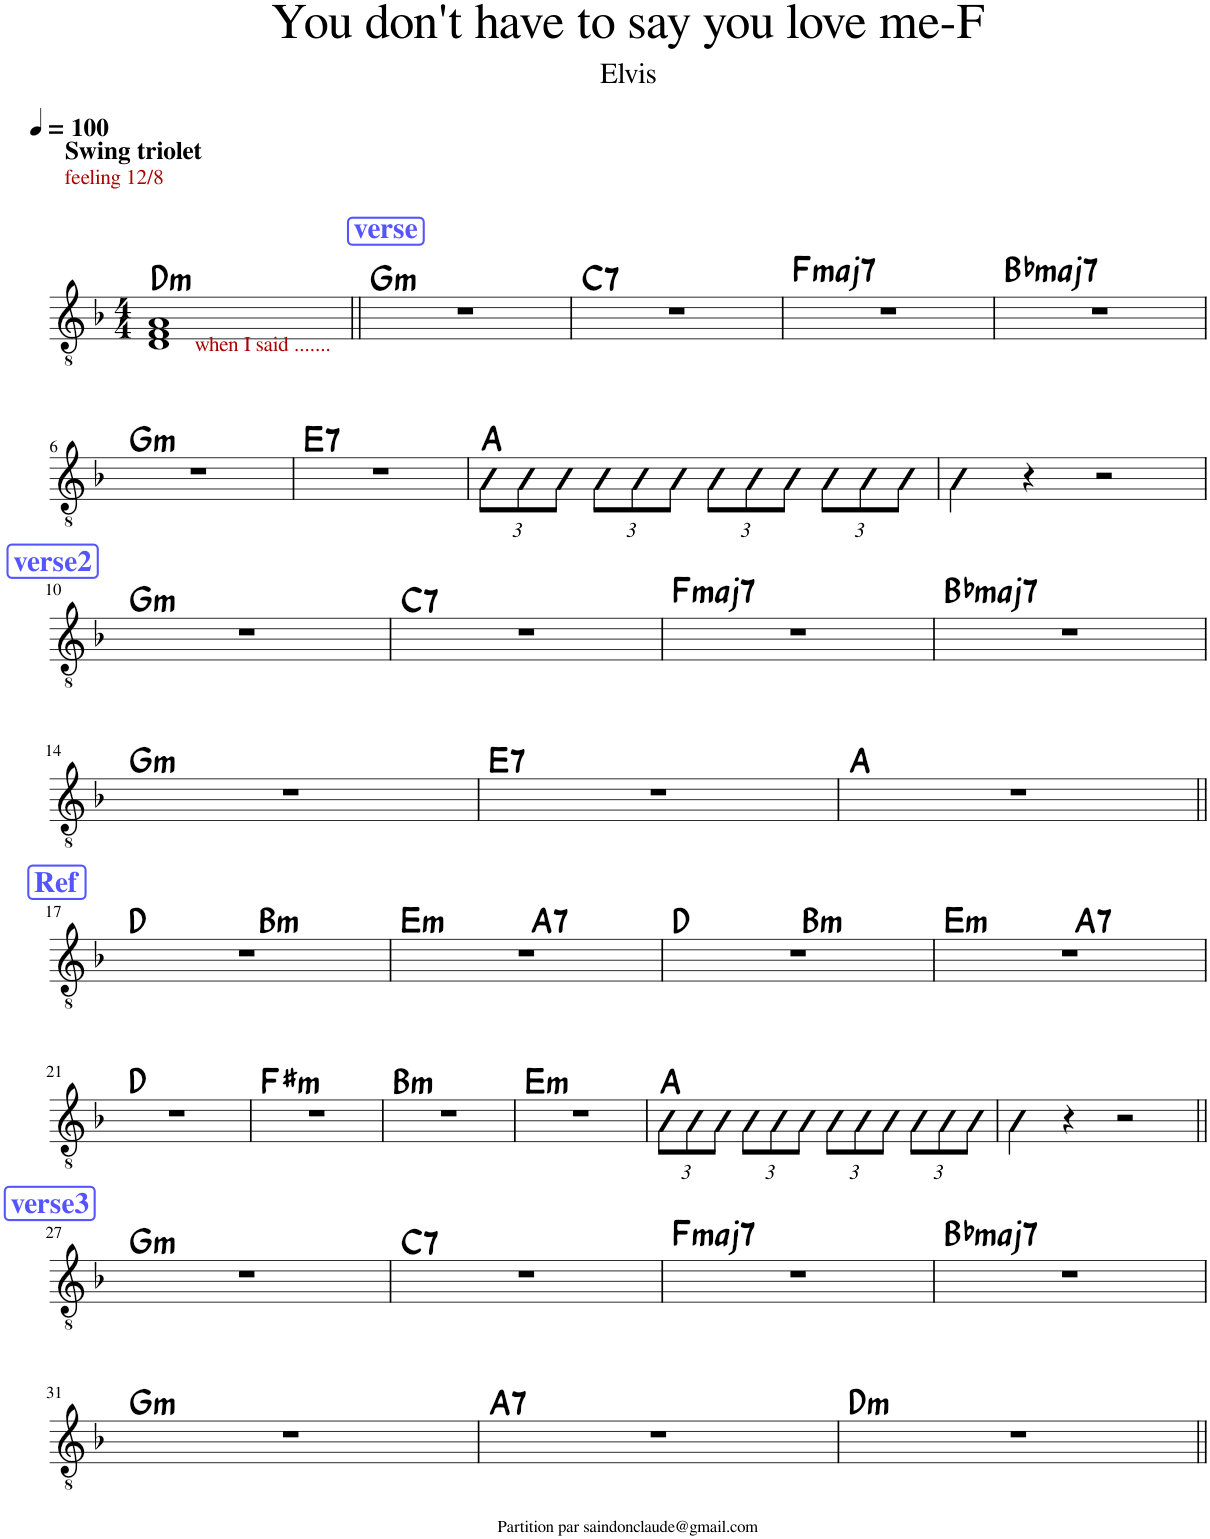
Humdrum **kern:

**kern	**harte
*part1	*part1
*staff1	*
*I"Classical Guitar	*
*I'Guit.	*
*clefGv2	*
*k[b-]	*
*M4/4	*
*MM100	*
=1	=1
!LO:TX:a:color=#AA0000:t=when I said .......	!
!LO:TX:a:B:t=Swing triolet	!
!LO:TX:a:color=#AA0000:t=feeling 12/8	!LO:H:kt=m
1D 1F 1A	D:min
!!LO:REH:place=s1:a:B:cj:color=#5555FF:fs=14:t=verse
=2||	=2||
!	!LO:H:kt=m
1r	G:min
=3	=3
!	!LO:H:kt=7
1r	C:7
=4	=4
!	!LO:H:kt=maj7
1r	F:maj7
=5	=5
!	!LO:H:kt=maj7
1r	Bb:maj7
!!LO:LB:g=z
=6	=6
!	!LO:H:kt=m
1r	G:min
=7	=7
!	!LO:H:kt=7
1r	E:7
=8	=8
*Xbrackettup	*
12AA\L	A:maj
12AA\	.
12AA\J	.
12AA\L	.
12AA\	.
12AA\J	.
12AA\L	.
12AA\	.
12AA\J	.
12AA\L	.
12AA\	.
12AA\J	.
=9	=9
4AA\	.
4r	.
2r	.
!!LO:LB:g=z
!!LO:REH:place=s1:a:B:cj:color=#5555FF:fs=14:t=verse2
=10	=10
!	!LO:H:kt=m
1r	G:min
=11	=11
!	!LO:H:kt=7
1r	C:7
=12	=12
!	!LO:H:kt=maj7
1r	F:maj7
=13	=13
!	!LO:H:kt=maj7
1r	Bb:maj7
!!LO:LB:g=z
=14	=14
!	!LO:H:kt=m
1r	G:min
=15	=15
!	!LO:H:kt=7
1r	E:7
=16	=16
1r	A:maj
!!LO:LB:g=z
!!LO:REH:place=s1:a:B:cj:color=#5555FF:fs=14:t=Ref
=17||	=17||
*^	*
1r	2ryy	D:maj
!	!	!LO:H:kt=m
.	2ryy	B:min
=18	=18	=18
!	!	!LO:H:kt=m
1r	2ryy	E:min
!	!	!LO:H:kt=7
.	2ryy	A:7
=19	=19	=19
1r	2ryy	D:maj
!	!	!LO:H:kt=m
.	2ryy	B:min
=20	=20	=20
!	!	!LO:H:kt=m
1r	2ryy	E:min
!	!	!LO:H:kt=7
.	2ryy	A:7
*v	*v	*
!!LO:LB:g=z
=21	=21
1r	D:maj
=22	=22
!	!LO:H:kt=m
1r	F#:min
=23	=23
!	!LO:H:kt=m
1r	B:min
=24	=24
!	!LO:H:kt=m
1r	E:min
=25	=25
12AA\L	A:maj
12AA\	.
12AA\J	.
12AA\L	.
12AA\	.
12AA\J	.
12AA\L	.
12AA\	.
12AA\J	.
12AA\L	.
12AA\	.
12AA\J	.
=26	=26
4AA\	.
4r	.
2r	.
!!LO:LB:g=z
!!LO:REH:place=s1:a:B:cj:color=#5555FF:fs=14:t=verse3
=27||	=27||
!	!LO:H:kt=m
1r	G:min
=28	=28
!	!LO:H:kt=7
1r	C:7
=29	=29
!	!LO:H:kt=maj7
1r	F:maj7
=30	=30
!	!LO:H:kt=maj7
1r	Bb:maj7
!!LO:LB:g=z
=31	=31
!	!LO:H:kt=m
1r	G:min
=32	=32
!	!LO:H:kt=7
1r	A:7
=33	=33
!	!LO:H:kt=m
1r	D:min
=||	=||
*-	*-
